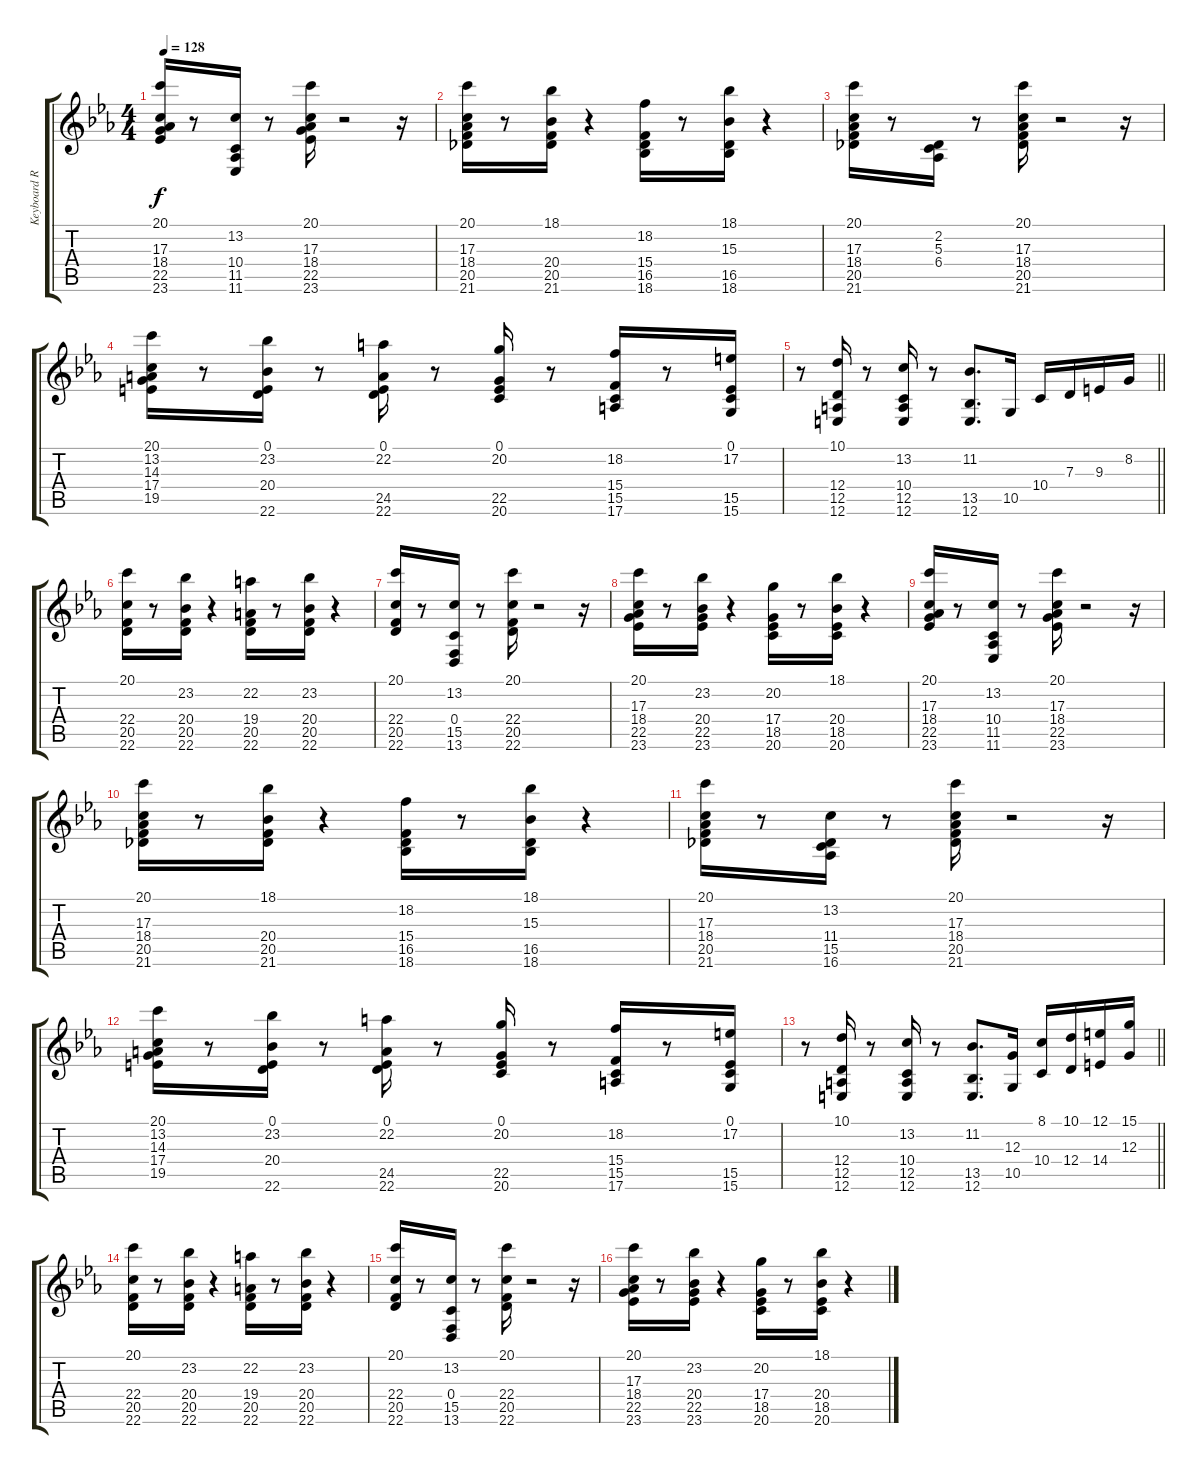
\track ("Keyboard R" "Keyboard R") {instrument acousticgrandpiano}
\staff {score tabs}
\tuning (E4 B3 G3 D3 A2 E2) {hide}
\ts (4 4)
\tempo 128
\clef g2
\ks cminor
(20.1 17.3 18.4 22.5 23.6).16{dy f} r.8 (13.2 10.4 11.5 11.6).16 r.8 (20.1 17.3 18.4 22.5 23.6).16 r.2 r.16 |
(20.1 17.3 18.4 20.5 21.6).16 r.8 (18.1 20.4 20.5 21.6).16 r.4 (18.2 15.4 16.5 18.6).16 r.8 (18.1 15.3 16.5 18.6).16 r.4 |
(20.1 17.3 18.4 20.5 21.6).16 r.8 (2.2 5.3 6.4).16 r.8 (20.1 17.3 18.4 20.5 21.6).16 r.2 r.16 |
(20.1 13.2 14.3 17.4 19.5).16 r.8 (0.1 23.2 20.4 22.6).16 r.8 (0.1 22.2 24.5 22.6).16 r.8 (0.1 20.2 22.5 20.6).16 r.8 (18.2 15.4 15.5 17.6).16 r.8 (0.1 17.2 15.5 15.6).16 |
\barLineRight lightlight
r.8 (10.1 12.4 12.5 12.6).16 r.8 (13.2 10.4 12.5 12.6).16 r.8 (11.2 13.5 12.6).8{d} 10.5.16 10.4.16 7.3.16 9.3.16 8.2.16 |
(20.1 22.4 20.5 22.6).16 r.8 (23.2 20.4 20.5 22.6).16 r.4 (22.2 19.4 20.5 22.6).16 r.8 (23.2 20.4 20.5 22.6).16 r.4 |
(20.1 22.4 20.5 22.6).16 r.8 (13.2 0.4 15.5 13.6).16 r.8 (20.1 22.4 20.5 22.6).16 r.2 r.16 |
(20.1 17.3 18.4 22.5 23.6).16 r.8 (23.2 20.4 22.5 23.6).16 r.4 (20.2 17.4 18.5 20.6).16 r.8 (18.1 20.4 18.5 20.6).16 r.4 |
(20.1 17.3 18.4 22.5 23.6).16 r.8 (13.2 10.4 11.5 11.6).16 r.8 (20.1 17.3 18.4 22.5 23.6).16 r.2 r.16 |
(20.1 17.3 18.4 20.5 21.6).16 r.8 (18.1 20.4 20.5 21.6).16 r.4 (18.2 15.4 16.5 18.6).16 r.8 (18.1 15.3 16.5 18.6).16 r.4 |
(20.1 17.3 18.4 20.5 21.6).16 r.8 (13.2 11.4 15.5 16.6).16 r.8 (20.1 17.3 18.4 20.5 21.6).16 r.2 r.16 |
(20.1 13.2 14.3 17.4 19.5).16 r.8 (0.1 23.2 20.4 22.6).16 r.8 (0.1 22.2 24.5 22.6).16 r.8 (0.1 20.2 22.5 20.6).16 r.8 (18.2 15.4 15.5 17.6).16 r.8 (0.1 17.2 15.5 15.6).16 |
\barLineRight lightlight
r.8 (10.1 12.4 12.5 12.6).16 r.8 (13.2 10.4 12.5 12.6).16 r.8 (11.2 13.5 12.6).8{d} (12.3 10.5).16 (8.1 10.4).16 (10.1 12.4).16 (12.1 14.4).16 (15.1 12.3).16 |
(20.1 22.4 20.5 22.6).16 r.8 (23.2 20.4 20.5 22.6).16 r.4 (22.2 19.4 20.5 22.6).16 r.8 (23.2 20.4 20.5 22.6).16 r.4 |
(20.1 22.4 20.5 22.6).16 r.8 (13.2 0.4 15.5 13.6).16 r.8 (20.1 22.4 20.5 22.6).16 r.2 r.16 |
(20.1 17.3 18.4 22.5 23.6).16 r.8 (23.2 20.4 22.5 23.6).16 r.4 (20.2 17.4 18.5 20.6).16 r.8 (18.1 20.4 18.5 20.6).16 r.4
